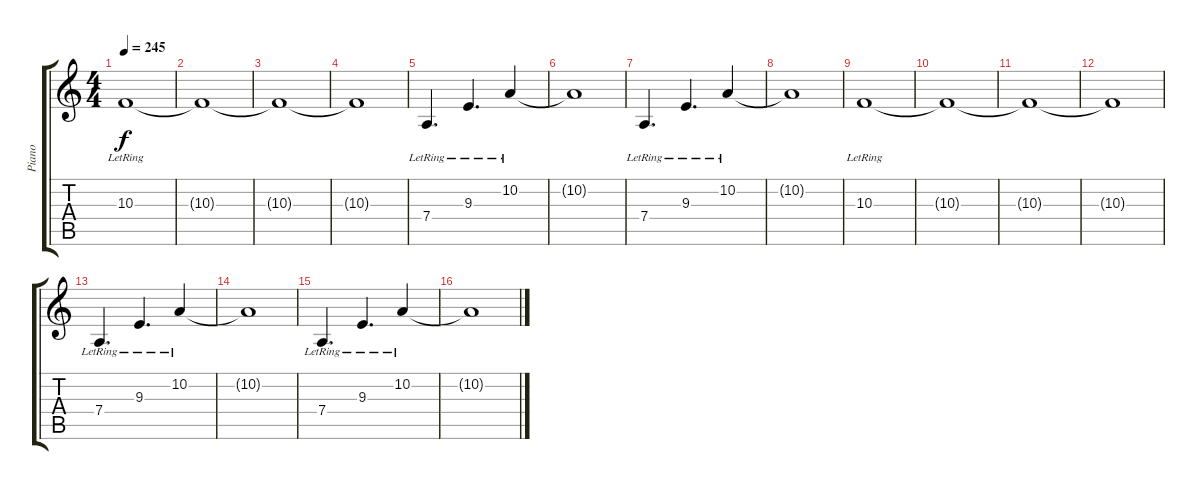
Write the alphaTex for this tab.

\track ("Piano" "Piano") {instrument electricgrandpiano}
\staff {score tabs}
\tuning (E4 B3 G3 D3 A2 E2) {hide}
\ts (4 4)
\tempo 245
\clef g2
\ks c
10.3{lr}.1{dy f} |
10.3{t}.1 |
10.3{t}.1 |
10.3{t}.1 |
7.4{lr}.4{d} 9.3{lr}.4{d} 10.2{lr}.4 |
10.2{t}.1 |
7.4{lr}.4{d} 9.3{lr}.4{d} 10.2{lr}.4 |
10.2{t}.1 |
10.3{lr}.1 |
10.3{t}.1 |
10.3{t}.1 |
10.3{t}.1 |
7.4{lr}.4{d} 9.3{lr}.4{d} 10.2{lr}.4 |
10.2{t}.1 |
7.4{lr}.4{d} 9.3{lr}.4{d} 10.2{lr}.4 |
10.2{t}.1
